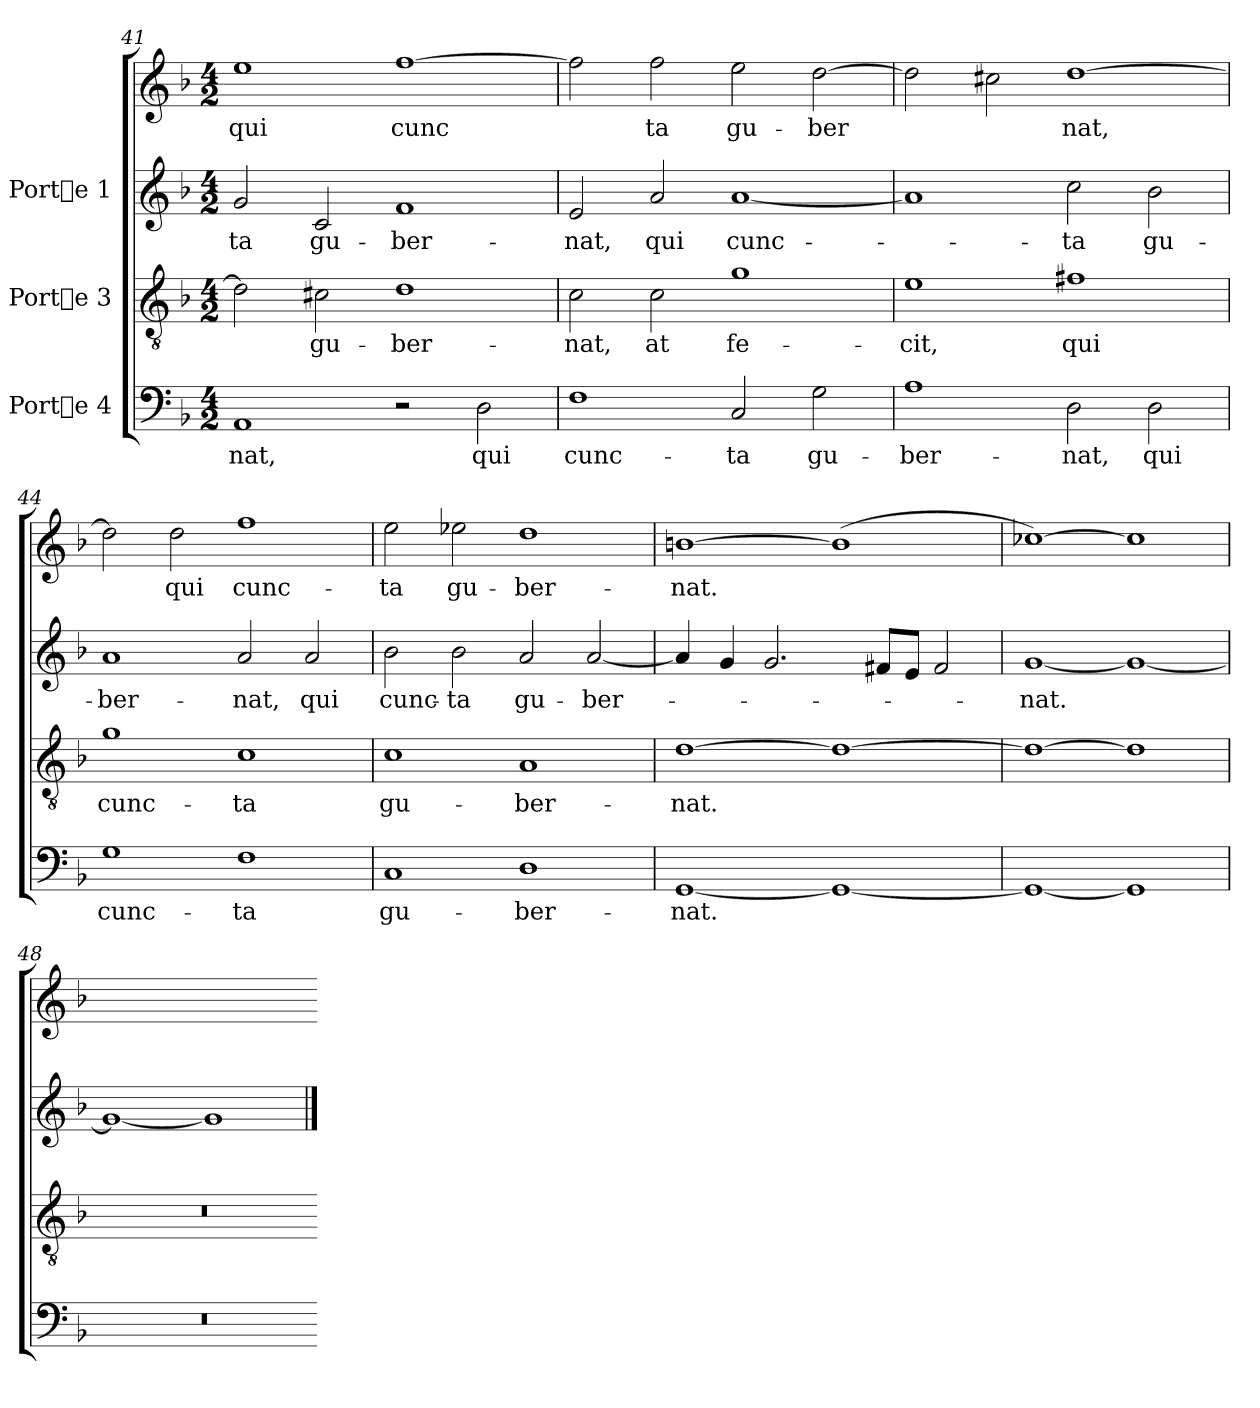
**kern	**text	**kern	**text	**kern	**text	**kern	**text
*part3	*part3	*part2	*part2	*part1	*part1	*part1	*part1
*staff4	*staff4	*staff3	*staff3	*staff2	*staff2	*staff1	*staff1
*I"Porte 4	*	*I"Porte 3	*	*I"Porte 1	*	*	*
*clefF4	*	*clefGv2	*	*clefG2	*	*clefG2	*
*k[b-]	*	*k[b-]	*	*k[b-]	*	*k[b-]	*
*F:	*	*F:	*	*F:	*	*F:	*
*M4/2	*	*M4/2	*	*M4/2	*	*M4/2	*
=41	=41	=41	=41	=41	=41	=41	=41
!	!LO:LY:b:cj	!	!LO:LY:b:cj	!	!LO:LY:b:cj	!	!LO:LY:b:cj
1AA	-nat,	2d\]	.	2g/	-ta	1ee	-qui
!	!	!	!LO:LY:b:cj	!	!LO:LY:b:cj	!	!
.	.	2c#X\	gu-	2c/	gu-	.	.
!	!	!	!LO:LY:b:cj	!	!LO:LY:b:cj	!	!LO:LY:b:cj
2r	.	1d	-ber-	1f	-ber-	[>1ff	cunc-
!	!LO:LY:b:cj	!	!	!	!	!	!
2D\	qui	.	.	.	.	.	.
=42	=42	=42	=42	=42	=42	=42	=42
!	!LO:LY:b:cj	!	!LO:LY:b:cj	!	!LO:LY:b:cj	!	!LO:LY:b:cj
1F	cunc-	2c\	-nat,	2e/	-nat,	2ff\]	-
!	!	!	!LO:LY:b:cj	!	!LO:LY:b:cj	!	!LO:LY:b:cj
.	.	2c\	at	2a/	qui	2ff\	ta
!	!LO:LY:b:cj	!	!LO:LY:b:cj	!	!LO:LY:b:cj	!	!LO:LY:b:cj
2C/	-ta	1g	fe-	[<1a	cunc-	2ee\	gu-
!	!LO:LY:b:cj	!	!	!	!	!	!LO:LY:b:cj
2G\	gu-	.	.	.	.	[>2dd\	-ber-
!!LO:PB:g=z
=43	=43	=43	=43	=43	=43	=43	=43
!	!LO:LY:b:cj	!	!LO:LY:b:cj	!	!LO:LY:b:cj	!	!LO:LY:b:cj
1A	-ber-	1e	-cit,	1a]	.	2dd\]	-
!	!	!	!	!	!	!	!LO:LY:b:cj
.	.	.	.	.	.	2cc#X\	.
!	!LO:LY:b:cj	!	!LO:LY:b:cj	!	!LO:LY:b:cj	!	!LO:LY:b:cj
2D\	-nat,	1f#X	qui	2cc\	ta	[>1dd	nat,
!	!LO:LY:b:cj	!	!	!	!LO:LY:b:cj	!	!
2D\	qui	.	.	2b-\	gu-	.	.
=44	=44	=44	=44	=44	=44	=44	=44
!	!LO:LY:b:cj	!	!LO:LY:b:cj	!	!LO:LY:b:cj	!	!LO:LY:b:cj
1G	cunc-	1g	cunc-	1a	-ber-	2dd\]	-
!	!	!	!	!	!	!	!LO:LY:b:cj
.	.	.	.	.	.	2dd\	qui
!	!LO:LY:b:cj	!	!LO:LY:b:cj	!	!LO:LY:b:cj	!	!LO:LY:b:cj
1F	-ta	1c	-ta	2a/	-nat,	1ff	cunc-
!	!	!	!	!	!LO:LY:b:cj	!	!
.	.	.	.	2a/	qui	.	.
=45	=45	=45	=45	=45	=45	=45	=45
!	!LO:LY:b:cj	!	!LO:LY:b:cj	!	!LO:LY:b:cj	!	!LO:LY:b:cj
1C	gu-	1c	gu-	2b-\	-cunc-	2ee\	ta
!	!	!	!	!	!LO:LY:b:cj	!	!LO:LY:b:cj
.	.	.	.	2b-\	-ta	2ee-X\	gu-
!	!LO:LY:b:cj	!	!LO:LY:b:cj	!	!LO:LY:b:cj	!	!LO:LY:b:cj
1D	-ber-	1A	-ber-	2a/	gu-	1dd	-ber-
!	!	!	!	!	!LO:LY:b:cj	!	!
.	.	.	.	[<2a/	-ber-	.	.
=46	=46	=46	=46	=46	=46	=46	=46
!	!LO:LY:b:cj	!	!LO:LY:b:cj	!	!	!	!LO:LY:b:cj
[<1GG	-nat.	[>1d	-nat.	4a/]	.	[>1bn	-nat.
.	.	.	.	4g/	.	.	.
.	.	.	.	2.g/	.	.	.
!	!LO:LY:b:cj	!	!LO:LY:b:cj	!	!	!	!LO:LY:b:cj
1GG_<	.	1d_>	.	.	.	1b_>	.
.	.	.	.	8f#X/L	.	.	.
.	.	.	.	8e/J	.	.	.
.	.	.	.	2f#/	.	.	.
!!LO:LB:g=z
=47	=47	=47	=47	=47	=47	=47	=47
!	!	!	!	!	!LO:LY:b:cj	!	!
1GG_<	.	1d_>	.	[<1g	nat.	1cc-X_>	.
!	!	!	!	!	!LO:LY:b:cj	!	!
1GG]	.	1d]	.	1g_<	.	1cc-]	.
=48	=48	=48	=48	=48	=48	=48	=48
0r	.	0r	.	1g_<	.	0ryy	.
.	.	.	.	1g]	.	.	.
=	==	=	==	==	==	==	==
*-	*-	*-	*-	*-	*-	*-	*-
